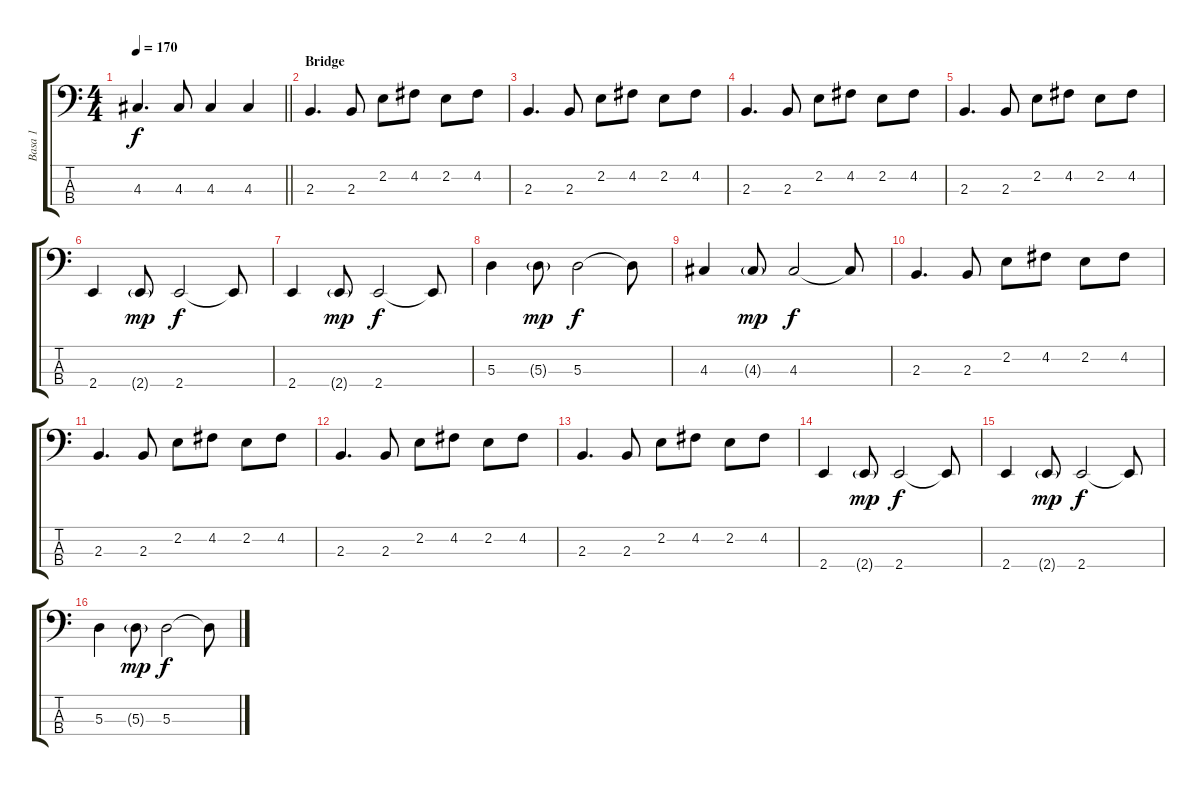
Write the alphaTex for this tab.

\track ("Basa 1" "Basa 1") {instrument electricbassfinger}
\staff {score tabs}
\tuning (G2 D2 A1 D1) {hide}
\ts (4 4)
\tempo 170
\clef f4
\barLineRight lightlight
\ks c
4.3.4{d dy f} 4.3.8 4.3.4 4.3.4 |
\section ("" "Bridge")
2.3.4{d} 2.3.8 2.2.8 4.2.8 2.2.8 4.2.8 |
2.3.4{d} 2.3.8 2.2.8 4.2.8 2.2.8 4.2.8 |
2.3.4{d} 2.3.8 2.2.8 4.2.8 2.2.8 4.2.8 |
2.3.4{d} 2.3.8 2.2.8 4.2.8 2.2.8 4.2.8 |
2.4.4 2.4{g}.8{dy mp} 2.4.2{dy f} 2.4{t}.8 |
2.4.4 2.4{g}.8{dy mp} 2.4.2{dy f} 2.4{t}.8 |
5.3.4 5.3{g}.8{dy mp} 5.3.2{dy f} 5.3{t}.8 |
4.3.4 4.3{g}.8{dy mp} 4.3.2{dy f} 4.3{t}.8 |
2.3.4{d} 2.3.8 2.2.8 4.2.8 2.2.8 4.2.8 |
2.3.4{d} 2.3.8 2.2.8 4.2.8 2.2.8 4.2.8 |
2.3.4{d} 2.3.8 2.2.8 4.2.8 2.2.8 4.2.8 |
2.3.4{d} 2.3.8 2.2.8 4.2.8 2.2.8 4.2.8 |
2.4.4 2.4{g}.8{dy mp} 2.4.2{dy f} 2.4{t}.8 |
2.4.4 2.4{g}.8{dy mp} 2.4.2{dy f} 2.4{t}.8 |
5.3.4 5.3{g}.8{dy mp} 5.3.2{dy f} 5.3{t}.8
